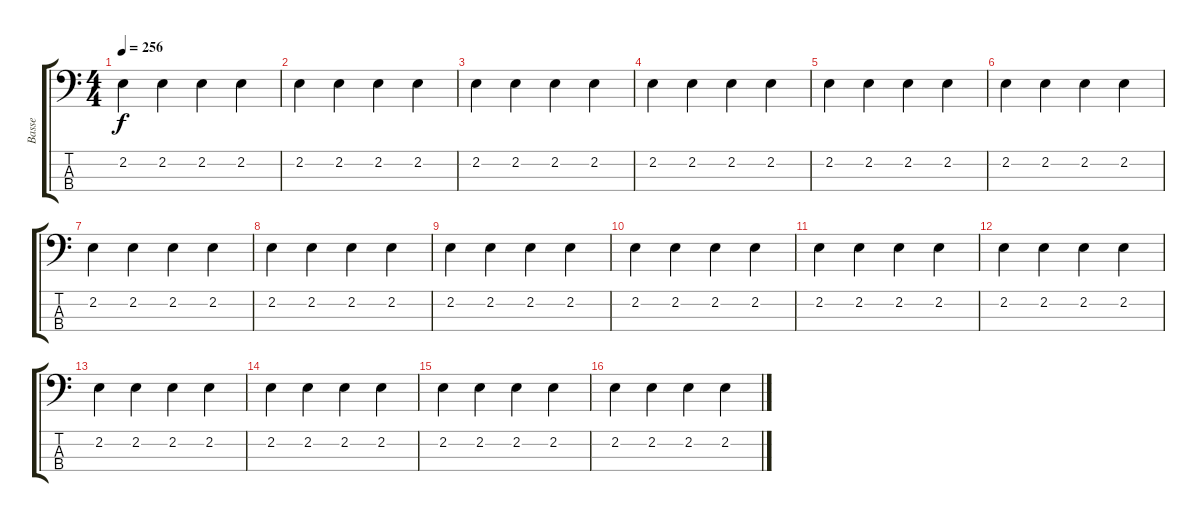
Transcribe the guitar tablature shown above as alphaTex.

\track ("Basse" "Basse") {instrument electricbassfinger}
\staff {score tabs}
\tuning (G2 D2 A1 E1) {hide}
\ts (4 4)
\tempo 256
\clef f4
\ks c
2.2.4{dy f} 2.2.4 2.2.4 2.2.4 |
2.2.4 2.2.4 2.2.4 2.2.4 |
2.2.4 2.2.4 2.2.4 2.2.4 |
2.2.4 2.2.4 2.2.4 2.2.4 |
2.2.4 2.2.4 2.2.4 2.2.4 |
2.2.4 2.2.4 2.2.4 2.2.4 |
2.2.4 2.2.4 2.2.4 2.2.4 |
2.2.4 2.2.4 2.2.4 2.2.4 |
2.2.4 2.2.4 2.2.4 2.2.4 |
2.2.4 2.2.4 2.2.4 2.2.4 |
2.2.4 2.2.4 2.2.4 2.2.4 |
2.2.4 2.2.4 2.2.4 2.2.4 |
2.2.4 2.2.4 2.2.4 2.2.4 |
2.2.4 2.2.4 2.2.4 2.2.4 |
2.2.4 2.2.4 2.2.4 2.2.4 |
2.2.4 2.2.4 2.2.4 2.2.4
